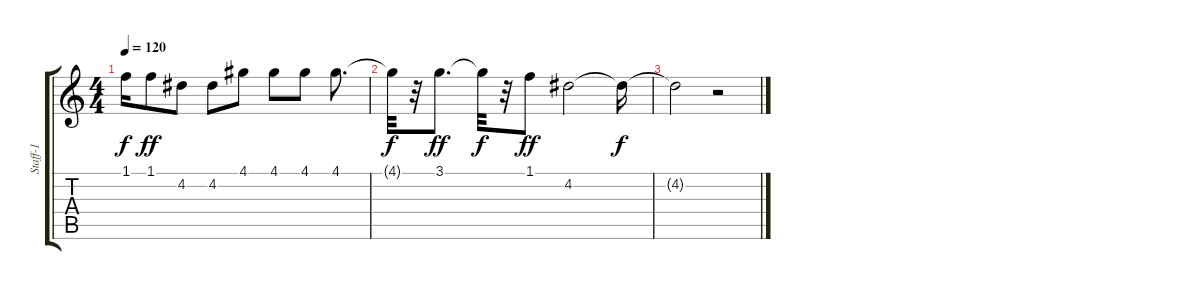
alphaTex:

\track ("Staff-1" "Staff-1") {instrument acousticguitarsteel}
\staff {score tabs}
\tuning (E4 B3 G3 D3 A2 E2) {hide}
\ts (4 4)
\tempo 120
\clef g2
\ks c
1.1{t}.16{dy f} 1.1.8{dy ff} 4.2.8 4.2.8 4.1.8 4.1.8 4.1.8 4.1.8{d} |
4.1{t}.32{dy f} r.32 3.1.8{d dy ff} 3.1{t}.32{dy f} r.32 1.1.8{dy ff} 4.2.2 4.2{t}.16{dy f} |
4.2{t}.2 r.2
